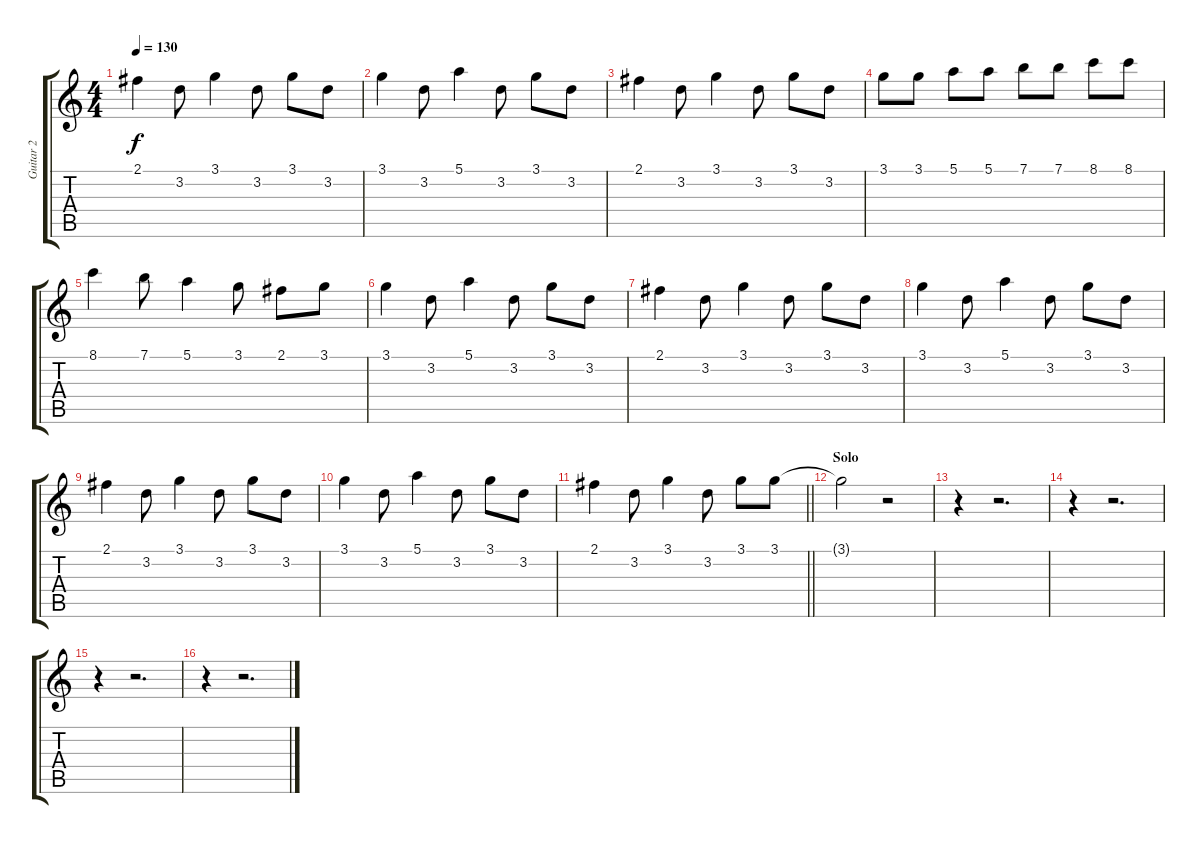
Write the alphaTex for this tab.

\track ("Guitar 2" "Guitar 2") {instrument electricguitarclean}
\staff {score tabs}
\tuning (E4 B3 G3 D3 A2 E2) {hide}
\ts (4 4)
\tempo 130
\clef g2
\ks c
2.1.4{dy f} 3.2.8 3.1.4 3.2.8 3.1.8 3.2.8 |
3.1.4 3.2.8 5.1.4 3.2.8 3.1.8 3.2.8 |
2.1.4 3.2.8 3.1.4 3.2.8 3.1.8 3.2.8 |
3.1.8 3.1.8 5.1.8 5.1.8 7.1.8 7.1.8 8.1.8 8.1.8 |
8.1.4 7.1.8 5.1.4 3.1.8 2.1.8 3.1.8 |
3.1.4 3.2.8 5.1.4 3.2.8 3.1.8 3.2.8 |
2.1.4 3.2.8 3.1.4 3.2.8 3.1.8 3.2.8 |
3.1.4 3.2.8 5.1.4 3.2.8 3.1.8 3.2.8 |
2.1.4 3.2.8 3.1.4 3.2.8 3.1.8 3.2.8 |
3.1.4 3.2.8 5.1.4 3.2.8 3.1.8 3.2.8 |
\barLineRight lightlight
2.1.4 3.2.8 3.1.4 3.2.8 3.1.8 3.1.8 |
\section ("" "Solo")
3.1{t}.2 r.2 |
r.4 r.2{d} |
r.4 r.2{d} |
r.4 r.2{d} |
r.4 r.2{d}
